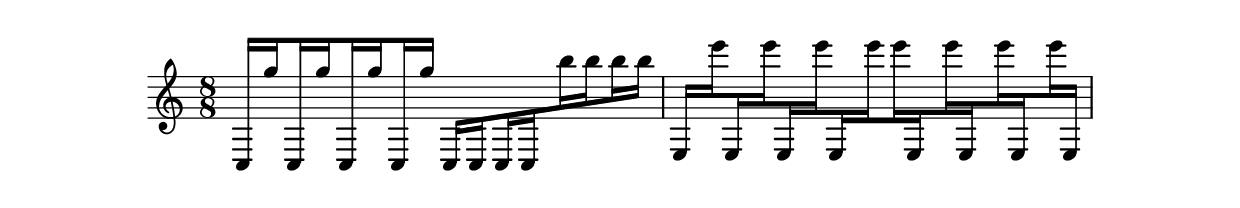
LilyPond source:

#(ly:set-option 'old-relative)
\version "1.9.1"
\header {
    
    texidoc = "Knee beaming, complex configurations.  According to
Paul Roberts, the first stem of a beam determines the direction of the
beam, and as such the way that following (kneed) stems attach to the
beam. This is in disagreement with the current algorithm."
    
}

\score { \notes
\relative c'
	 {
	     \property Voice.Beam \set #'auto-knee-gap = #7
	     \property Voice.subdivideBeams = ##t	     
	     \time 8/8
	      c,16[  g'''16  
	     c,,,16  g'''16 
	     c,,,16  g'''16 	     	     
	     c,,,16  g'''16 ]

	      c,,,16[ c c c
	      b'''   b b b]

	     \transpose c' a, { \relative b'' {  g,16[  g'''16  
	     g,,,16  g'''16 
	     g,,,16  g'''16 	     	     
	     g,,,16  g'''16
	     g g,,,
	     g''' g,,,
	     g''' g,,,
	     g''' g,,,]	    }  }
	     
	 }
\paper { raggedright = ##t} 

     }

